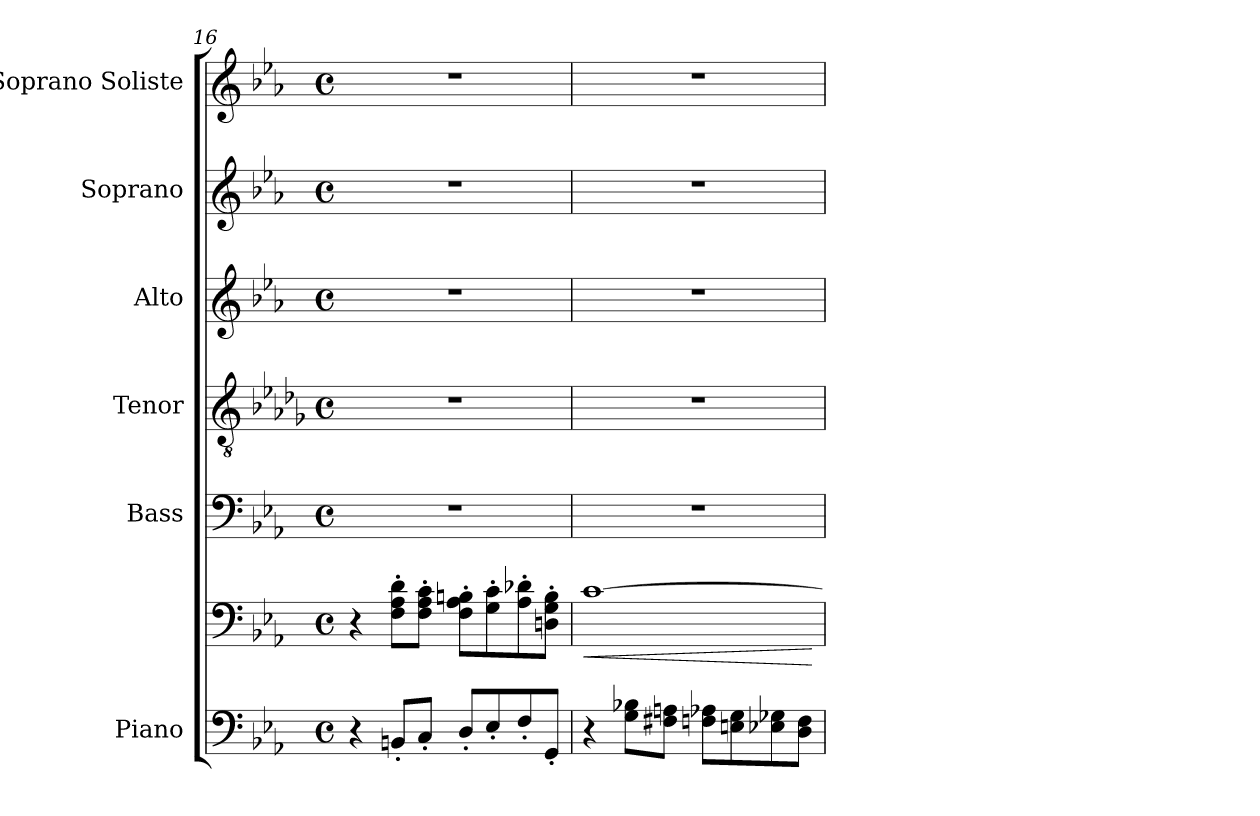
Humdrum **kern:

**kern	**kern	**dynam	**kern	**kern	**kern	**kern	**kern
*part6	*part6	*part6	*part5	*part4	*part3	*part2	*part1
*staff7	*staff6	*staff6/7	*staff5	*staff4	*staff3	*staff2	*staff1
*I"Piano	*	*	*I"Bass	*I"Tenor	*I"Alto	*I"Soprano	*I"Soprano Soliste
*I'Pno.	*	*	*I'B.	*I'T.	*I'A.	*I'S.	*
*clefF4	*clefF4	*	*clefF4	*clefGv2	*clefG2	*clefG2	*clefG2
*	*	*	*	*ITrd8c14	*	*	*
*k[b-e-a-]	*k[b-e-a-]	*	*k[b-e-a-]	*k[b-e-a-d-g-]	*k[b-e-a-]	*k[b-e-a-]	*k[b-e-a-]
*M4/4	*M4/4	*	*M4/4	*M4/4	*M4/4	*M4/4	*M4/4
*met(c)	*met(c)	*	*met(c)	*met(c)	*met(c)	*met(c)	*met(c)
=16	=16	=16	=16	=16	=16	=16	=16
4r	4r	.	1r	1r	1r	1r	1r
8BBn'/L	8F\' 8A-\' 8d\'L	.	.	.	.	.	.
8C'/J	8F\' 8A-\' 8c\'J	.	.	.	.	.	.
8D'/L	8F\' 8A-\' 8Bn\'L	.	.	.	.	.	.
8E-'/	8G\' 8c\'	.	.	.	.	.	.
8F'/	8A-\' 8d-X\'	.	.	.	.	.	.
8GG'/J	8Dn\' 8G\' 8B\'J	.	.	.	.	.	.
=17	=17	=17	=17	=17	=17	=17	=17
!	!	!LO:HP:b	!	!	!	!	!
4r	[1c	<	1r	1r	1r	1r	1r
8G\ 8B-X\L	.	.	.	.	.	.	.
8F#X\ 8An\J	.	.	.	.	.	.	.
8Fn\ 8A-X\L	.	.	.	.	.	.	.
8En\ 8G\	.	.	.	.	.	.	.
8E-X\ 8G-X\	.	.	.	.	.	.	.
8D\ 8F\J	.	.	.	.	.	.	.
.	.	[	.	.	.	.	.
=	=	=	=	=	=	=	=
*-	*-	*-	*-	*-	*-	*-	*-
